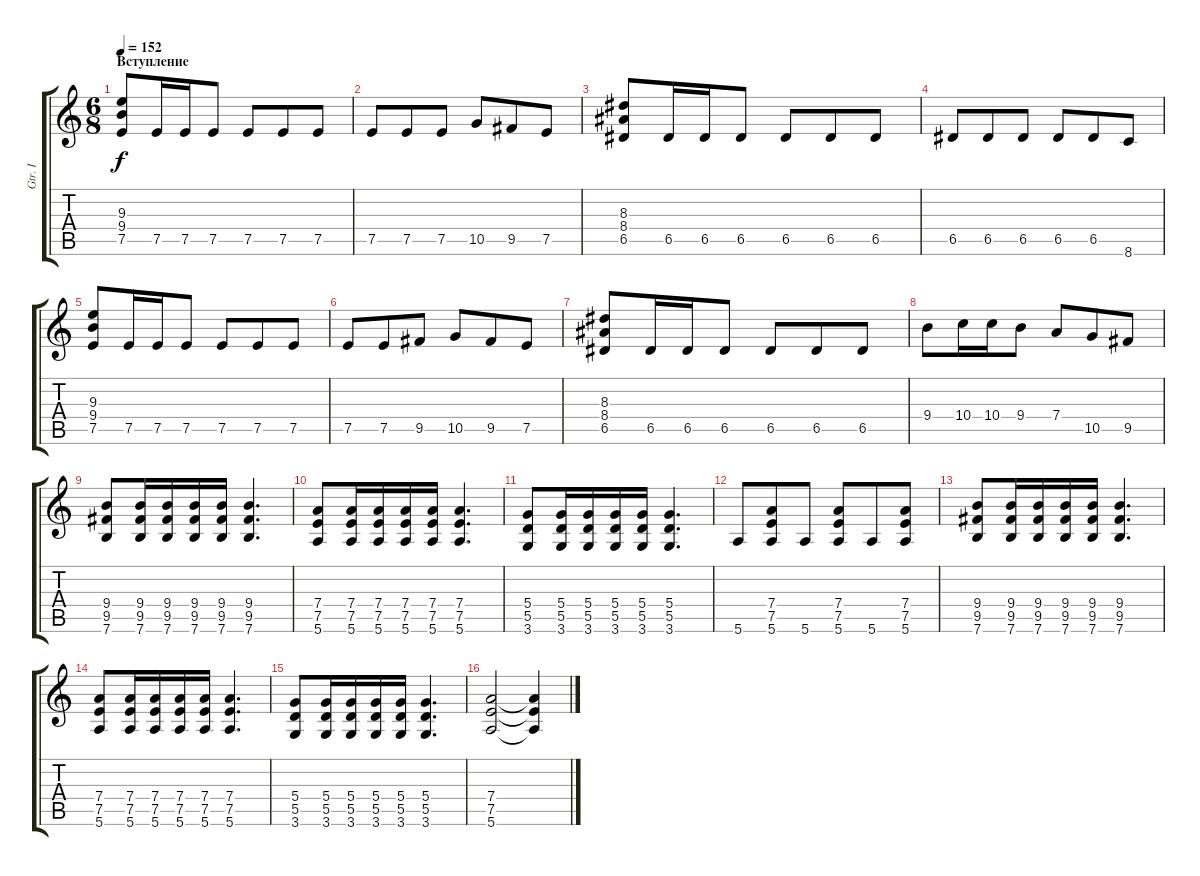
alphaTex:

\track ("Gtr. I" "Gtr. I") {instrument distortionguitar}
\staff {score tabs}
\tuning (E4 B3 G3 D3 A2 E2) {hide}
\ts (6 8)
\section ("" "Вступление")
\tempo 152
\clef g2
\ks c
(9.3 9.4 7.5).8{dy f instrument distortionguitar} 7.5.16 7.5.16 7.5.8 7.5.8 7.5.8 7.5.8 |
7.5.8 7.5.8 7.5.8 10.5.8 9.5.8 7.5.8 |
(8.3 8.4 6.5).8 6.5.16 6.5.16 6.5.8 6.5.8 6.5.8 6.5.8 |
6.5.8 6.5.8 6.5.8 6.5.8 6.5.8 8.6.8 |
(9.3 9.4 7.5).8 7.5.16 7.5.16 7.5.8 7.5.8 7.5.8 7.5.8 |
7.5.8 7.5.8 9.5.8 10.5.8 9.5.8 7.5.8 |
(8.3 8.4 6.5).8 6.5.16 6.5.16 6.5.8 6.5.8 6.5.8 6.5.8 |
9.4.8 10.4.16 10.4.16 9.4.8 7.4.8 10.5.8 9.5.8 |
(9.4 9.5 7.6).8 (9.4 9.5 7.6).16 (9.4 9.5 7.6).16 (9.4 9.5 7.6).16 (9.4 9.5 7.6).16 (9.4 9.5 7.6).4{d} |
(7.4 7.5 5.6).8 (7.4 7.5 5.6).16 (7.4 7.5 5.6).16 (7.4 7.5 5.6).16 (7.4 7.5 5.6).16 (7.4 7.5 5.6).4{d} |
(5.4 5.5 3.6).8 (5.4 5.5 3.6).16 (5.4 5.5 3.6).16 (5.4 5.5 3.6).16 (5.4 5.5 3.6).16 (5.4 5.5 3.6).4{d} |
5.6.8 (7.4 7.5 5.6).8 5.6.8 (7.4 7.5 5.6).8 5.6.8 (7.4 7.5 5.6).8 |
(9.4 9.5 7.6).8 (9.4 9.5 7.6).16 (9.4 9.5 7.6).16 (9.4 9.5 7.6).16 (9.4 9.5 7.6).16 (9.4 9.5 7.6).4{d} |
(7.4 7.5 5.6).8 (7.4 7.5 5.6).16 (7.4 7.5 5.6).16 (7.4 7.5 5.6).16 (7.4 7.5 5.6).16 (7.4 7.5 5.6).4{d} |
(5.4 5.5 3.6).8 (5.4 5.5 3.6).16 (5.4 5.5 3.6).16 (5.4 5.5 3.6).16 (5.4 5.5 3.6).16 (5.4 5.5 3.6).4{d} |
(7.4 7.5 5.6).2 (7.4{t} 7.5{t} 5.6{t}).4
